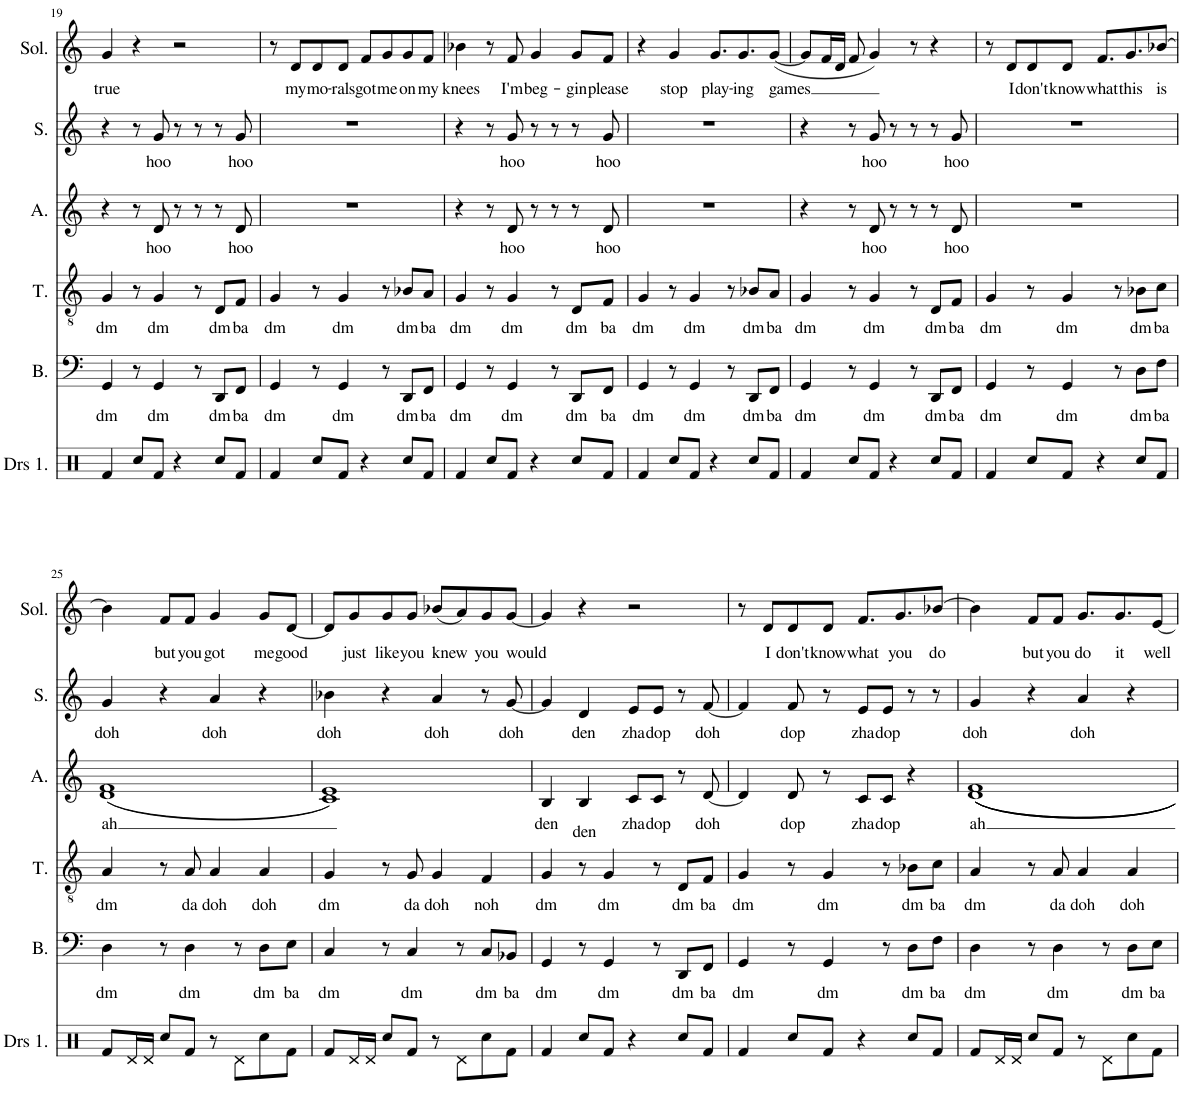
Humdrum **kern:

**kern	**text	**kern	**text	**kern	**text	**kern	**text	**kern	**text
*part5	*part5	*part4	*part4	*part3	*part3	*part2	*part2	*part1	*part1
*staff5	*staff5	*staff4	*staff4	*staff3	*staff3	*staff2	*staff2	*staff1	*staff1
*I"Bass	*	*I"Tenor	*	*I"Alto	*	*I"Soprano	*	*I"Solo	*
*I'B.	*	*I'T.	*	*I'A.	*	*I'S.	*	*I'Sol.	*
!!LO:PB:g=z
*clefF4	*	*clefGv2	*	*clefG2	*	*clefG2	*	*clefG2	*
*k[]	*	*k[]	*	*k[]	*	*k[]	*	*k[]	*
*M4/4	*	*M4/4	*	*M4/4	*	*M4/4	*	*M4/4	*
=19	=19	=19	=19	=19	=19	=19	=19	=19	=19
!	!LO:LY:b	!	!LO:LY:b	!	!	!	!	!	!LO:LY:b
4GG/	dm	4G/	dm	4r	.	4r	.	4g/	true
8r	.	8r	.	8r	.	8r	.	4r	.
!	!LO:LY:b	!	!LO:LY:b	!	!LO:LY:b	!	!LO:LY:b	!	!
4GG/	dm	4G/	dm	8d/	hoo	8g/	hoo	.	.
.	.	.	.	8r	.	8r	.	2r	.
8r	.	8r	.	8r	.	8r	.	.	.
!	!LO:LY:b	!	!LO:LY:b	!	!	!	!	!	!
8DD/L	dm	8D/L	dm	8r	.	8r	.	.	.
!	!LO:LY:b	!	!LO:LY:b	!	!LO:LY:b	!	!LO:LY:b	!	!
8FF/J	ba	8F/J	ba	8d/	hoo	8g/	hoo	.	.
=20	=20	=20	=20	=20	=20	=20	=20	=20	=20
!	!LO:LY:b	!	!LO:LY:b	!	!	!	!	!	!
4GG/	dm	4G/	dm	1r	.	1r	.	8r	.
!	!	!	!	!	!	!	!	!	!LO:LY:b
.	.	.	.	.	.	.	.	8d/L	my
!	!	!	!	!	!	!	!	!	!LO:LY:b
8r	.	8r	.	.	.	.	.	8d/	mo-
!	!LO:LY:b	!	!LO:LY:b	!	!	!	!	!	!LO:LY:b
4GG/	dm	4G/	dm	.	.	.	.	8d/J	-rals
!	!	!	!	!	!	!	!	!	!LO:LY:b
.	.	.	.	.	.	.	.	8f/L	got
!	!	!	!	!	!	!	!	!	!LO:LY:b
8r	.	8r	.	.	.	.	.	8g/	me
!	!LO:LY:b	!	!LO:LY:b	!	!	!	!	!	!LO:LY:b
8DD/L	dm	8B-X/L	dm	.	.	.	.	8g/	on
!	!LO:LY:b	!	!LO:LY:b	!	!	!	!	!	!LO:LY:b
8FF/J	ba	8A/J	ba	.	.	.	.	8f/J	my
=21	=21	=21	=21	=21	=21	=21	=21	=21	=21
!	!LO:LY:b	!	!LO:LY:b	!	!	!	!	!	!LO:LY:b
4GG/	dm	4G/	dm	4r	.	4r	.	4b-X\	knees
8r	.	8r	.	8r	.	8r	.	8r	.
!	!LO:LY:b	!	!LO:LY:b	!	!LO:LY:b	!	!LO:LY:b	!	!LO:LY:b
4GG/	dm	4G/	dm	8d/	hoo	8g/	hoo	8f/	I'm
!	!	!	!	!	!	!	!	!	!LO:LY:b
.	.	.	.	8r	.	8r	.	4g/	beg-
8r	.	8r	.	8r	.	8r	.	.	.
!	!LO:LY:b	!	!LO:LY:b	!	!	!	!	!	!LO:LY:b
8DD/L	dm	8D/L	dm	8r	.	8r	.	8g/L	-gin
!	!LO:LY:b	!	!LO:LY:b	!	!LO:LY:b	!	!LO:LY:b	!	!LO:LY:b
8FF/J	ba	8F/J	ba	8d/	hoo	8g/	hoo	8f/J	please
=22	=22	=22	=22	=22	=22	=22	=22	=22	=22
!	!LO:LY:b	!	!LO:LY:b	!	!	!	!	!	!
4GG/	dm	4G/	dm	1r	.	1r	.	4r	.
!	!	!	!	!	!	!	!	!	!LO:LY:b
8r	.	8r	.	.	.	.	.	4g/	stop
!	!LO:LY:b	!	!LO:LY:b	!	!	!	!	!	!
4GG/	dm	4G/	dm	.	.	.	.	.	.
!	!	!	!	!	!	!	!	!	!LO:LY:b
.	.	.	.	.	.	.	.	8.g/L	play-
8r	.	8r	.	.	.	.	.	.	.
!	!	!	!	!	!	!	!	!	!LO:LY:b
.	.	.	.	.	.	.	.	8.g/	-ing
!	!LO:LY:b	!	!LO:LY:b	!	!	!	!	!	!
8DD/L	dm	8B-X/L	dm	.	.	.	.	.	.
!	!LO:LY:b	!	!LO:LY:b	!	!	!	!	!	!LO:LY:b
8FF/J	ba	8A/J	ba	.	.	.	.	([8g/J	games
=23	=23	=23	=23	=23	=23	=23	=23	=23	=23
!	!LO:LY:b	!	!LO:LY:b	!	!	!	!	!	!
4GG/	dm	4G/	dm	4r	.	4r	.	8g/L]	.
.	.	.	.	.	.	.	.	16f/L	.
.	.	.	.	.	.	.	.	16d/JJ	.
8r	.	8r	.	8r	.	8r	.	8f/	.
!	!LO:LY:b	!	!LO:LY:b	!	!LO:LY:b	!	!LO:LY:b	!	!
4GG/	dm	4G/	dm	8d/	hoo	8g/	hoo	4g/)	.
.	.	.	.	8r	.	8r	.	.	.
8r	.	8r	.	8r	.	8r	.	8r	.
!	!LO:LY:b	!	!LO:LY:b	!	!	!	!	!	!
8DD/L	dm	8D/L	dm	8r	.	8r	.	4r	.
!	!LO:LY:b	!	!LO:LY:b	!	!LO:LY:b	!	!LO:LY:b	!	!
8FF/J	ba	8F/J	ba	8d/	hoo	8g/	hoo	.	.
=24	=24	=24	=24	=24	=24	=24	=24	=24	=24
!	!LO:LY:b	!	!LO:LY:b	!	!	!	!	!	!
4GG/	dm	4G/	dm	1r	.	1r	.	8r	.
!	!	!	!	!	!	!	!	!	!LO:LY:b
.	.	.	.	.	.	.	.	8d/L	I
!	!	!	!	!	!	!	!	!	!LO:LY:b
8r	.	8r	.	.	.	.	.	8d/	don't
!	!LO:LY:b	!	!LO:LY:b	!	!	!	!	!	!LO:LY:b
4GG/	dm	4G/	dm	.	.	.	.	8d/J	know
!	!	!	!	!	!	!	!	!	!LO:LY:b
.	.	.	.	.	.	.	.	8.f/L	what
8r	.	8r	.	.	.	.	.	.	.
!	!	!	!	!	!	!	!	!	!LO:LY:b
.	.	.	.	.	.	.	.	8.g/	this
!	!LO:LY:b	!	!LO:LY:b	!	!	!	!	!	!
8D\L	dm	8B-X\L	dm	.	.	.	.	.	.
!	!LO:LY:b	!	!LO:LY:b	!	!	!	!	!	!LO:LY:b
8F\J	ba	8c\J	ba	.	.	.	.	[8b-X/J	is
!!LO:LB:g=z
=25	=25	=25	=25	=25	=25	=25	=25	=25	=25
!	!LO:LY:b	!	!LO:LY:b	!	!LO:LY:b	!	!LO:LY:b	!	!
4D\	dm	4A/	dm	((1d 1f	ah	4g/	doh	4b-\]	.
!	!	!	!	!	!	!	!	!	!LO:LY:b
8r	.	8r	.	.	.	4r	.	8f/L	but
!	!LO:LY:b	!	!LO:LY:b	!	!	!	!	!	!LO:LY:b
4D\	dm	8A/	da	.	.	.	.	8f/J	you
!	!	!	!LO:LY:b	!	!	!	!LO:LY:b	!	!LO:LY:b
.	.	4A/	doh	.	.	4a/	doh	4g/	got
8r	.	.	.	.	.	.	.	.	.
!	!LO:LY:b	!	!LO:LY:b	!	!	!	!	!	!LO:LY:b
8D\L	dm	4A/	doh	.	.	4r	.	8g/L	me
!	!LO:LY:b	!	!	!	!	!	!	!	!LO:LY:b
8E\J	ba	.	.	.	.	.	.	[8d/J	good
=26	=26	=26	=26	=26	=26	=26	=26	=26	=26
!	!LO:LY:b	!	!LO:LY:b	!	!	!	!LO:LY:b	!	!
4C/	dm	4G/	dm	1c 1e))	.	4b-X\	doh	8d/L]	.
!	!	!	!	!	!	!	!	!	!LO:LY:b
.	.	.	.	.	.	.	.	8g/	just
!	!	!	!	!	!	!	!	!	!LO:LY:b
8r	.	8r	.	.	.	4r	.	8g/	like
!	!LO:LY:b	!	!LO:LY:b	!	!	!	!	!	!LO:LY:b
4C/	dm	8G/	da	.	.	.	.	8g/J	you
!	!	!	!LO:LY:b	!	!	!	!LO:LY:b	!	!LO:LY:b
.	.	4G/	doh	.	.	4a/	doh	(8b-X/L	knew
8r	.	.	.	.	.	.	.	8a/)	.
!	!LO:LY:b	!	!LO:LY:b	!	!	!	!	!	!LO:LY:b
8C/L	dm	4F/	noh	.	.	8r	.	8g/	you
!	!LO:LY:b	!	!	!	!	!	!LO:LY:b	!	!LO:LY:b
8BB-X/J	ba	.	.	.	.	[8g/	doh	[8g/J	would
=27	=27	=27	=27	=27	=27	=27	=27	=27	=27
!	!LO:LY:b	!	!LO:LY:b	!	!LO:LY:b	!	!	!	!
4GG/	dm	4G/	dm	4B/	den	4g/]	.	4g/]	.
!	!	!	!	!	!LO:LY:b	!	!LO:LY:b	!	!
8r	.	8r	.	4B/	den	4d/	den	4r	.
!	!LO:LY:b	!	!LO:LY:b	!	!	!	!	!	!
4GG/	dm	4G/	dm	.	.	.	.	.	.
!	!	!	!	!	!LO:LY:b	!	!LO:LY:b	!	!
.	.	.	.	8c/L	zha	8e/L	zha	2r	.
!	!	!	!	!	!LO:LY:b	!	!LO:LY:b	!	!
8r	.	8r	.	8c/J	dop	8e/J	dop	.	.
!	!LO:LY:b	!	!LO:LY:b	!	!	!	!	!	!
8DD/L	dm	8D/L	dm	8r	.	8r	.	.	.
!	!LO:LY:b	!	!LO:LY:b	!	!LO:LY:b	!	!LO:LY:b	!	!
8FF/J	ba	8F/J	ba	[8d/	doh	[8f/	doh	.	.
=28	=28	=28	=28	=28	=28	=28	=28	=28	=28
!	!LO:LY:b	!	!LO:LY:b	!	!	!	!	!	!
4GG/	dm	4G/	dm	4d/]	.	4f/]	.	8r	.
!	!	!	!	!	!	!	!	!	!LO:LY:b
.	.	.	.	.	.	.	.	8d/L	I
!	!	!	!	!	!LO:LY:b	!	!LO:LY:b	!	!LO:LY:b
8r	.	8r	.	8d/	dop	8f/	dop	8d/	don't
!	!LO:LY:b	!	!LO:LY:b	!	!	!	!	!	!LO:LY:b
4GG/	dm	4G/	dm	8r	.	8r	.	8d/J	know
!	!	!	!	!	!LO:LY:b	!	!LO:LY:b	!	!LO:LY:b
.	.	.	.	8c/L	zha	8e/L	zha	8.f/L	what
!	!	!	!	!	!LO:LY:b	!	!LO:LY:b	!	!
8r	.	8r	.	8c/J	dop	8e/J	dop	.	.
!	!	!	!	!	!	!	!	!	!LO:LY:b
.	.	.	.	.	.	.	.	8.g/	you
!	!LO:LY:b	!	!LO:LY:b	!	!	!	!	!	!
8D\L	dm	8B-X\L	dm	4r	.	8r	.	.	.
!	!LO:LY:b	!	!LO:LY:b	!	!	!	!	!	!LO:LY:b
8F\J	ba	8c\J	ba	.	.	8r	.	[8b-X/J	do
=29	=29	=29	=29	=29	=29	=29	=29	=29	=29
!	!LO:LY:b	!	!LO:LY:b	!	!LO:LY:b	!	!LO:LY:b	!	!
4D\	dm	4A/	dm	1d 1f	ah	4g/	doh	4b-\]	.
!	!	!	!	!	!	!	!	!	!LO:LY:b
8r	.	8r	.	.	.	4r	.	8f/L	but
!	!LO:LY:b	!	!LO:LY:b	!	!	!	!	!	!LO:LY:b
4D\	dm	8A/	da	.	.	.	.	8f/J	you
!	!	!	!LO:LY:b	!	!	!	!LO:LY:b	!	!LO:LY:b
.	.	4A/	doh	.	.	4a/	doh	8.g/L	do
8r	.	.	.	.	.	.	.	.	.
!	!	!	!	!	!	!	!	!	!LO:LY:b
.	.	.	.	.	.	.	.	8.g/	it
!	!LO:LY:b	!	!LO:LY:b	!	!	!	!	!	!
8D\L	dm	4A/	doh	.	.	4r	.	.	.
!	!LO:LY:b	!	!	!	!	!	!	!	!LO:LY:b
8E\J	ba	.	.	.	.	.	.	[8e/J	well
=	=	=	=	=	=	=	=	=	=
*-	*-	*-	*-	*-	*-	*-	*-	*-	*-
